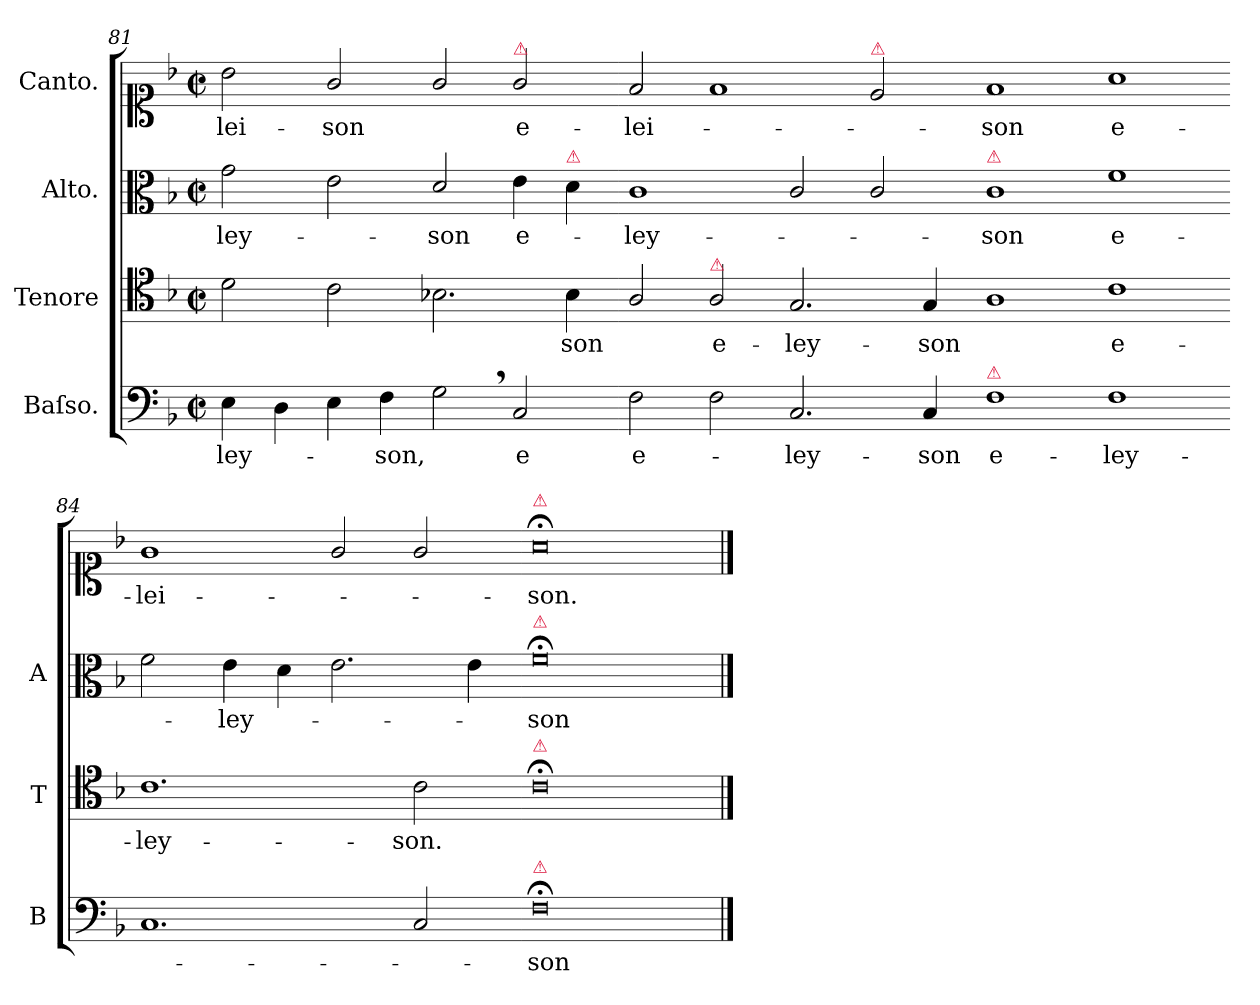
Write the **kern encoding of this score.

**kern	**text	**kern	**text	**kern	**text	**kern	**text
*part4	*part4	*part3	*part3	*part2	*part2	*part1	*part1
*staff4	*staff4	*staff3	*staff3	*staff2	*staff2	*staff1	*staff1
*I"Baſso.	*	*I"Tenore	*	*I"Alto.	*	*I"Canto.	*
*I'B	*	*I'T	*	*I'A	*	*	*
*clefF4	*	*clefC4	*	*clefC3	*	*clefC1	*
*k[b-]	*	*k[b-]	*	*k[b-]	*	*k[b-]	*
*F:	*	*F:	*	*F:	*	*F:	*
*M2/1	*	*M2/1	*	*M2/1	*	*M2/1	*
*met(c|)	*	*met(c|)	*	*met(c|)	*	*met(c|)	*
=81	=81	=81	=81	=81	=81	=81	=81
4E\	-ley-	2d\	.	2g\	-ley-	2b-\	-lei-
4D\	.	.	.	.	.	.	.
4E\	.	2c\	.	2e\	.	2g/	-son
4F\	-son,	.	.	.	.	.	.
2G,<\	.	2.B-X\	.	2d/	-son	2g/	.
!	!	!	!	!	!	!LO:TX:a:color=crimson:t=⚠	!
2C/	e	.	.	4e\	e-	2g/	e-
!	!	!	!	!LO:TX:a:color=crimson:t=⚠	!	!	!
.	.	4B-\	-son	4d\	.	.	.
=82-	=82-	=82-	=82-	=82-	=82-	=82-	=82-
2F\	e-	2A/	.	1c	-ley-	2f/	-lei-
!	!	!LO:TX:a:color=crimson:t=⚠	!	!	!	!	!
2F\	.	2A/	e-	.	.	1f	.
2.C/	-ley-	2.G/	-ley-	2c/	.	.	.
!	!	!	!	!	!	!LO:TX:a:color=crimson:t=⚠	!
.	.	.	.	2c/	.	2e/	.
4C/	-son	4G/	-son	.	.	.	.
=83-	=83-	=83-	=83-	=83-	=83-	=83-	=83-
!	!	!	!	!LO:TX:a:color=crimson:t=⚠	!	!	!
!LO:TX:a:color=crimson:t=⚠	!	!	!	!	!	!	!
!	!LO:LY:i	!	!	!	!	!	!
1F	e-	1A	.	1c	-son	1f	-son
!	!LO:LY:i	!	!	!	!	!	!
1F	-ley-	1c	e-	1f	e-	1a	e-
=84-	=84-	=84-	=84-	=84-	=84-	=84-	=84-
1.C	.	1.c	-ley-	2f\	.	1g	-lei-
.	.	.	.	4e\	-ley-	.	.
.	.	.	.	4d\	.	.	.
.	.	.	.	2.e\	.	2g/	.
2C/	.	2c\	-son.	.	.	2g/	.
.	.	.	.	4e\	.	.	.
=85-	=85-	=85-	=85-	=85-	=85-	=85-	=85-
!	!	!	!	!	!	!LO:TX:a:color=crimson:t=⚠	!
!	!	!	!	!LO:TX:a:color=crimson:t=⚠	!	!	!
!	!	!LO:TX:a:color=crimson:t=⚠	!	!	!	!	!
!LO:TX:a:color=crimson:t=⚠	!	!	!	!	!	!	!
!	!LO:LY:i	!	!	!	!	!	!
0F;<	-son	0c;<	.	0f;<	-son	0a;<	-son.
==	==	==	==	==	==	==	==
*-	*-	*-	*-	*-	*-	*-	*-
